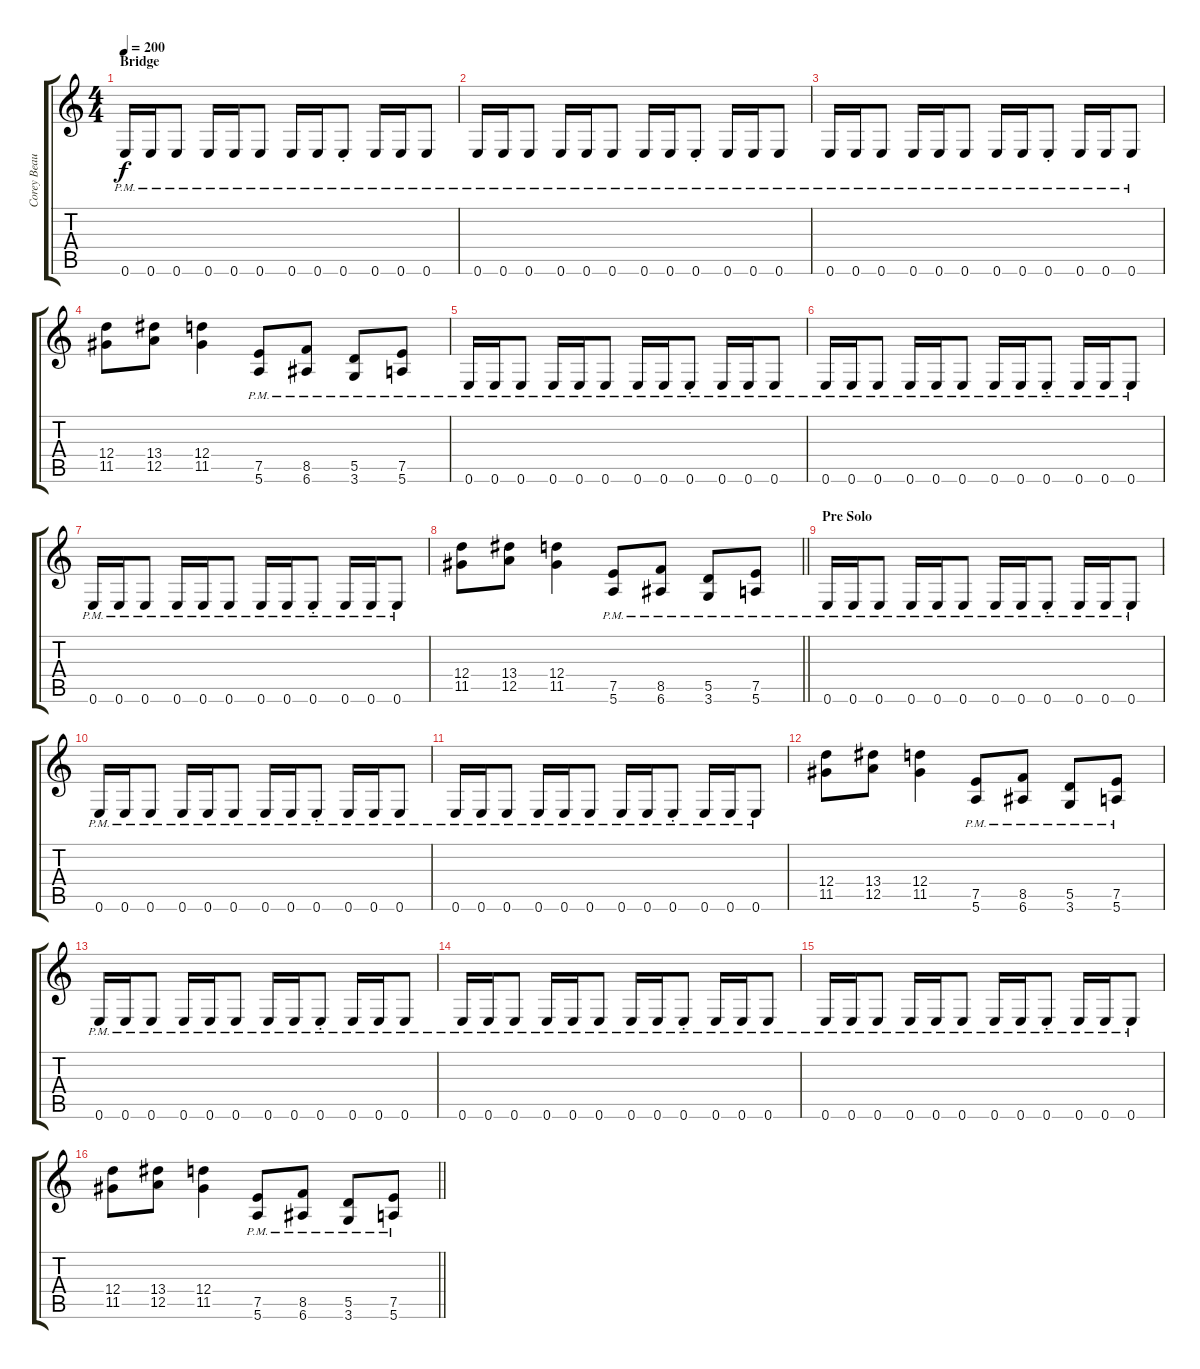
\track ("Corey Beaulieu" "Corey Beau") {instrument distortionguitar}
\staff {score tabs}
\tuning (E4 B3 G3 D3 A2 E2) {hide}
\ts (4 4)
\section ("" "Bridge")
\tempo 200
\clef g2
\ks c
0.6{pm}.16{dy f} 0.6{pm}.16 0.6{pm}.8 0.6{pm}.16 0.6{pm}.16 0.6{pm}.8 0.6{pm}.16 0.6{pm}.16 0.6{pm st}.8 0.6{pm}.16 0.6{pm}.16 0.6{pm}.8 |
0.6{pm}.16 0.6{pm}.16 0.6{pm}.8 0.6{pm}.16 0.6{pm}.16 0.6{pm}.8 0.6{pm}.16 0.6{pm}.16 0.6{pm st}.8 0.6{pm}.16 0.6{pm}.16 0.6{pm}.8 |
0.6{pm}.16 0.6{pm}.16 0.6{pm}.8 0.6{pm}.16 0.6{pm}.16 0.6{pm}.8 0.6{pm}.16 0.6{pm}.16 0.6{pm st}.8 0.6{pm}.16 0.6{pm}.16 0.6{pm}.8 |
(12.4 11.5).8 (13.4 12.5).8 (12.4 11.5).4 (7.5{pm} 5.6{pm}).8 (8.5{pm} 6.6{pm}).8 (5.5{pm} 3.6{pm}).8 (7.5{pm} 5.6{pm}).8 |
0.6{pm}.16 0.6{pm}.16 0.6{pm}.8 0.6{pm}.16 0.6{pm}.16 0.6{pm}.8 0.6{pm}.16 0.6{pm}.16 0.6{pm st}.8 0.6{pm}.16 0.6{pm}.16 0.6{pm}.8 |
0.6{pm}.16 0.6{pm}.16 0.6{pm}.8 0.6{pm}.16 0.6{pm}.16 0.6{pm}.8 0.6{pm}.16 0.6{pm}.16 0.6{pm st}.8 0.6{pm}.16 0.6{pm}.16 0.6{pm}.8 |
0.6{pm}.16 0.6{pm}.16 0.6{pm}.8 0.6{pm}.16 0.6{pm}.16 0.6{pm}.8 0.6{pm}.16 0.6{pm}.16 0.6{pm st}.8 0.6{pm}.16 0.6{pm}.16 0.6{pm}.8 |
\barLineRight lightlight
(12.4 11.5).8 (13.4 12.5).8 (12.4 11.5).4 (7.5{pm} 5.6{pm}).8 (8.5{pm} 6.6{pm}).8 (5.5{pm} 3.6{pm}).8 (7.5{pm} 5.6{pm}).8 |
\section ("" "Pre Solo")
0.6{pm}.16 0.6{pm}.16 0.6{pm}.8 0.6{pm}.16 0.6{pm}.16 0.6{pm}.8 0.6{pm}.16 0.6{pm}.16 0.6{pm st}.8 0.6{pm}.16 0.6{pm}.16 0.6{pm}.8 |
0.6{pm}.16 0.6{pm}.16 0.6{pm}.8 0.6{pm}.16 0.6{pm}.16 0.6{pm}.8 0.6{pm}.16 0.6{pm}.16 0.6{pm st}.8 0.6{pm}.16 0.6{pm}.16 0.6{pm}.8 |
0.6{pm}.16 0.6{pm}.16 0.6{pm}.8 0.6{pm}.16 0.6{pm}.16 0.6{pm}.8 0.6{pm}.16 0.6{pm}.16 0.6{pm st}.8 0.6{pm}.16 0.6{pm}.16 0.6{pm}.8 |
(12.4 11.5).8 (13.4 12.5).8 (12.4 11.5).4 (7.5{pm} 5.6{pm}).8 (8.5{pm} 6.6{pm}).8 (5.5{pm} 3.6{pm}).8 (7.5{pm} 5.6{pm}).8 |
0.6{pm}.16 0.6{pm}.16 0.6{pm}.8 0.6{pm}.16 0.6{pm}.16 0.6{pm}.8 0.6{pm}.16 0.6{pm}.16 0.6{pm st}.8 0.6{pm}.16 0.6{pm}.16 0.6{pm}.8 |
0.6{pm}.16 0.6{pm}.16 0.6{pm}.8 0.6{pm}.16 0.6{pm}.16 0.6{pm}.8 0.6{pm}.16 0.6{pm}.16 0.6{pm st}.8 0.6{pm}.16 0.6{pm}.16 0.6{pm}.8 |
0.6{pm}.16 0.6{pm}.16 0.6{pm}.8 0.6{pm}.16 0.6{pm}.16 0.6{pm}.8 0.6{pm}.16 0.6{pm}.16 0.6{pm st}.8 0.6{pm}.16 0.6{pm}.16 0.6{pm}.8 |
\barLineRight lightlight
(12.4 11.5).8 (13.4 12.5).8 (12.4 11.5).4 (7.5{pm} 5.6{pm}).8 (8.5{pm} 6.6{pm}).8 (5.5{pm} 3.6{pm}).8 (7.5{pm} 5.6{pm}).8
